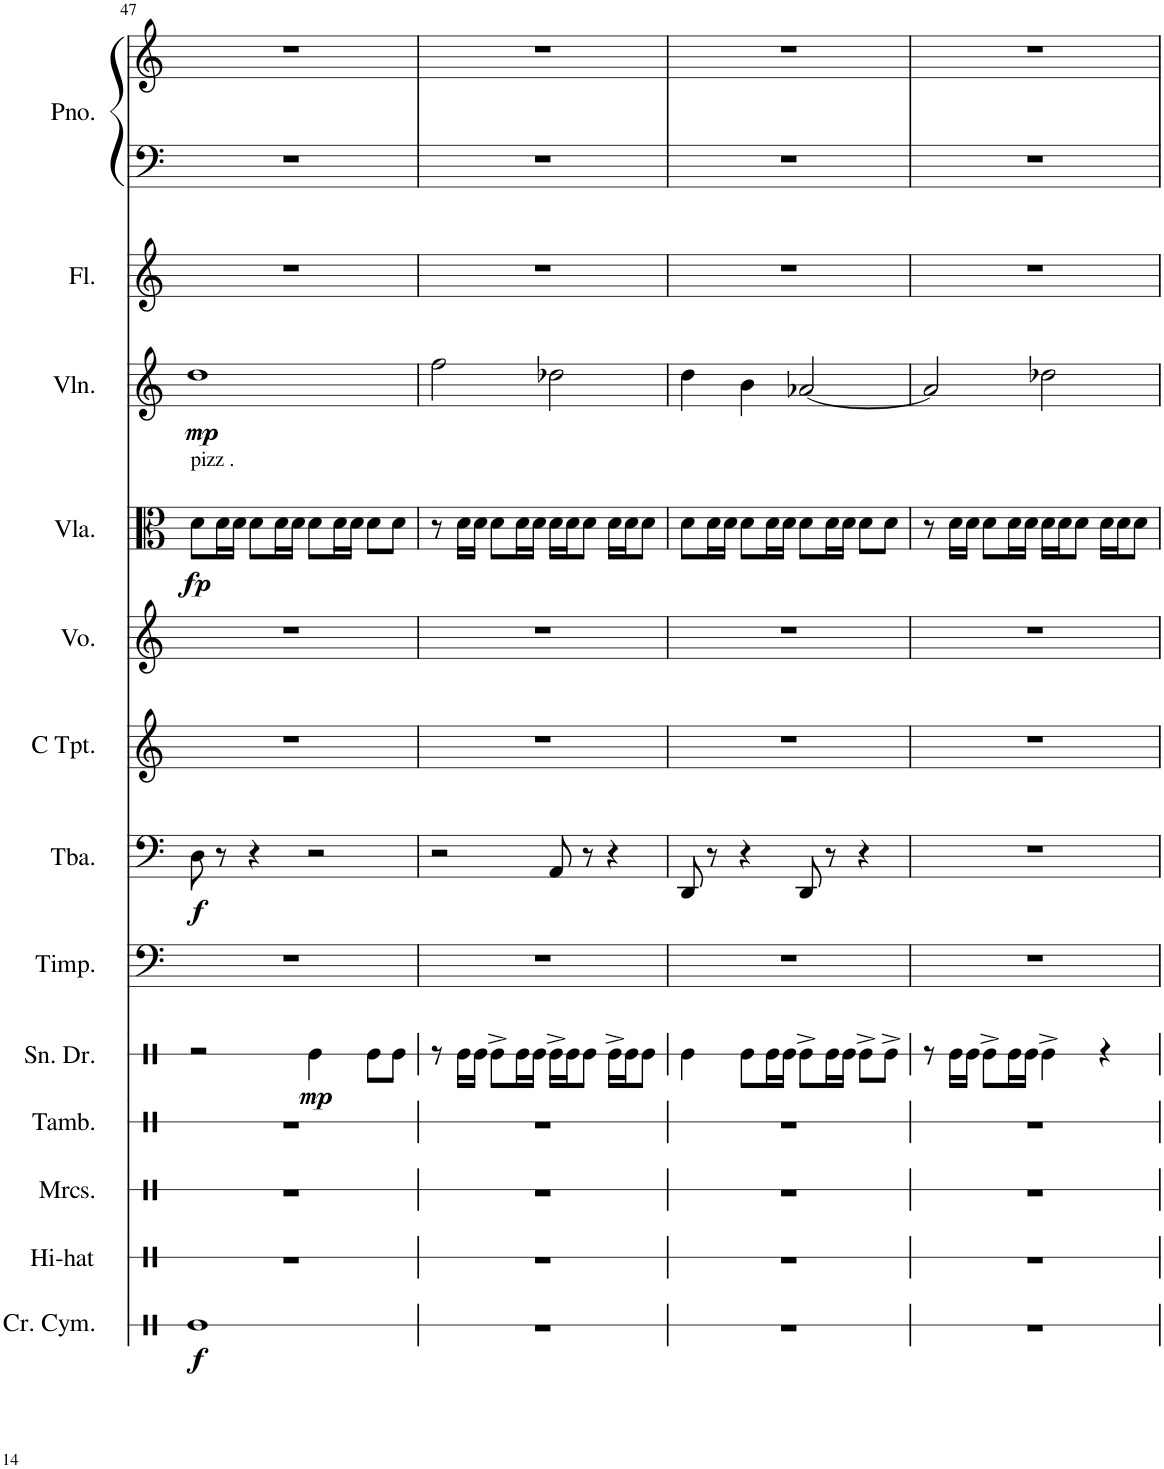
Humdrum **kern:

**kern	**dynam	**kern	**kern	**kern	**kern	**dynam	**kern	**kern	**dynam	**kern	**kern	**kern	**dynam	**kern	**dynam	**kern	**kern	**kern
*part13	*part13	*part12	*part11	*part10	*part9	*part9	*part8	*part7	*part7	*part6	*part5	*part4	*part4	*part3	*part3	*part2	*part1	*part1
*staff14	*staff14	*staff13	*staff12	*staff11	*staff10	*staff10	*staff9	*staff8	*staff8	*staff7	*staff6	*staff5	*staff5	*staff4	*staff4	*staff3	*staff2	*staff1
*I"Crash Cymbal	*	*I"Hi-hat	*I"Maracas	*I"Tambourine	*I"Snare Drum	*	*I"Timpani	*I"Tuba	*	*I"C Trumpet	*I"Voice	*I"Viola	*	*I"Violin	*	*I"Flute	*I"Piano	*
*I'Cr. Cym.	*	*I'Hi-hat	*I'Mrcs.	*I'Tamb.	*I'Sn. Dr.	*	*I'Timp.	*I'Tba.	*	*I'C Tpt.	*I'Vo.	*I'Vla.	*	*I'Vln.	*	*I'Fl.	*I'Pno.	*
!!LO:PB:g=z
*clefX	*	*clefX	*clefX	*clefX	*clefX	*	*clefF4	*clefF4	*	*clefG2	*clefG2	*clefC3	*	*clefG2	*	*clefG2	*clefF4	*clefG2
*k[]	*	*k[]	*k[]	*k[]	*k[]	*	*k[]	*k[]	*	*k[]	*k[]	*k[]	*	*k[]	*	*k[]	*k[]	*k[]
*M4/4	*	*M4/4	*M4/4	*M4/4	*M4/4	*	*M4/4	*M4/4	*	*M4/4	*M4/4	*M4/4	*	*M4/4	*	*M4/4	*M4/4	*M4/4
=47	=47	=47	=47	=47	=47	=47	=47	=47	=47	=47	=47	=47	=47	=47	=47	=47	=47	=47
!	!	!	!	!	!	!	!	!	!	!	!	!LO:TX:a:t=pizz .	!	!	!	!	!	!
!	!LO:DY:b	!	!	!	!	!	!	!	!LO:DY:b	!	!	!	!LO:DY:b	!	!LO:DY:b	!	!	!
1Re	f	1r	1r	1r	2r	.	1r	8D\	f	1r	1r	8d\L	fp	1dd	mp	1r	1r	1r
.	.	.	.	.	.	.	.	8r	.	.	.	16d\L	.	.	.	.	.	.
.	.	.	.	.	.	.	.	.	.	.	.	16d\JJ	.	.	.	.	.	.
.	.	.	.	.	.	.	.	4r	.	.	.	8d\L	.	.	.	.	.	.
.	.	.	.	.	.	.	.	.	.	.	.	16d\L	.	.	.	.	.	.
.	.	.	.	.	.	.	.	.	.	.	.	16d\JJ	.	.	.	.	.	.
!	!	!	!	!	!	!LO:DY:b	!	!	!	!	!	!	!	!	!	!	!	!
.	.	.	.	.	4Re\	mp	.	2r	.	.	.	8d\L	.	.	.	.	.	.
.	.	.	.	.	.	.	.	.	.	.	.	16d\L	.	.	.	.	.	.
.	.	.	.	.	.	.	.	.	.	.	.	16d\JJ	.	.	.	.	.	.
.	.	.	.	.	8Re\L	.	.	.	.	.	.	8d\L	.	.	.	.	.	.
.	.	.	.	.	8Re\J	.	.	.	.	.	.	8d\J	.	.	.	.	.	.
=48	=48	=48	=48	=48	=48	=48	=48	=48	=48	=48	=48	=48	=48	=48	=48	=48	=48	=48
1r	.	1r	1r	1r	8r	.	1r	2r	.	1r	1r	8r	.	2ff\	.	1r	1r	1r
.	.	.	.	.	16Re\LL	.	.	.	.	.	.	16d\LL	.	.	.	.	.	.
.	.	.	.	.	16Re\JJ	.	.	.	.	.	.	16d\JJ	.	.	.	.	.	.
.	.	.	.	.	8Re^\L	.	.	.	.	.	.	8d\L	.	.	.	.	.	.
.	.	.	.	.	16Re\L	.	.	.	.	.	.	16d\L	.	.	.	.	.	.
.	.	.	.	.	16Re\JJ	.	.	.	.	.	.	16d\JJ	.	.	.	.	.	.
.	.	.	.	.	16Re^\LL	.	.	8AA/	.	.	.	16d\LL	.	2dd-X\	.	.	.	.
.	.	.	.	.	16Re\J	.	.	.	.	.	.	16d\J	.	.	.	.	.	.
.	.	.	.	.	8Re\J	.	.	8r	.	.	.	8d\J	.	.	.	.	.	.
.	.	.	.	.	16Re^\LL	.	.	4r	.	.	.	16d\LL	.	.	.	.	.	.
.	.	.	.	.	16Re\J	.	.	.	.	.	.	16d\J	.	.	.	.	.	.
.	.	.	.	.	8Re\J	.	.	.	.	.	.	8d\J	.	.	.	.	.	.
=49	=49	=49	=49	=49	=49	=49	=49	=49	=49	=49	=49	=49	=49	=49	=49	=49	=49	=49
1r	.	1r	1r	1r	4Re\	.	1r	8DD/	.	1r	1r	8d\L	.	4dd\	.	1r	1r	1r
.	.	.	.	.	.	.	.	8r	.	.	.	16d\L	.	.	.	.	.	.
.	.	.	.	.	.	.	.	.	.	.	.	16d\JJ	.	.	.	.	.	.
.	.	.	.	.	8Re\L	.	.	4r	.	.	.	8d\L	.	4b\	.	.	.	.
.	.	.	.	.	16Re\L	.	.	.	.	.	.	16d\L	.	.	.	.	.	.
.	.	.	.	.	16Re\JJ	.	.	.	.	.	.	16d\JJ	.	.	.	.	.	.
.	.	.	.	.	8Re^\L	.	.	8DD/	.	.	.	8d\L	.	[2a-X/	.	.	.	.
.	.	.	.	.	16Re\L	.	.	8r	.	.	.	16d\L	.	.	.	.	.	.
.	.	.	.	.	16Re\JJ	.	.	.	.	.	.	16d\JJ	.	.	.	.	.	.
.	.	.	.	.	8Re^\L	.	.	4r	.	.	.	8d\L	.	.	.	.	.	.
.	.	.	.	.	8Re^\J	.	.	.	.	.	.	8d\J	.	.	.	.	.	.
=50	=50	=50	=50	=50	=50	=50	=50	=50	=50	=50	=50	=50	=50	=50	=50	=50	=50	=50
1r	.	1r	1r	1r	8r	.	1r	1r	.	1r	1r	8r	.	2a-/]	.	1r	1r	1r
.	.	.	.	.	16Re\LL	.	.	.	.	.	.	16d\LL	.	.	.	.	.	.
.	.	.	.	.	16Re\JJ	.	.	.	.	.	.	16d\JJ	.	.	.	.	.	.
.	.	.	.	.	8Re^\L	.	.	.	.	.	.	8d\L	.	.	.	.	.	.
.	.	.	.	.	16Re\L	.	.	.	.	.	.	16d\L	.	.	.	.	.	.
.	.	.	.	.	16Re\JJ	.	.	.	.	.	.	16d\JJ	.	.	.	.	.	.
.	.	.	.	.	4Re^\	.	.	.	.	.	.	16d\LL	.	2dd-X\	.	.	.	.
.	.	.	.	.	.	.	.	.	.	.	.	16d\J	.	.	.	.	.	.
.	.	.	.	.	.	.	.	.	.	.	.	8d\J	.	.	.	.	.	.
.	.	.	.	.	4r	.	.	.	.	.	.	16d\LL	.	.	.	.	.	.
.	.	.	.	.	.	.	.	.	.	.	.	16d\J	.	.	.	.	.	.
.	.	.	.	.	.	.	.	.	.	.	.	8d\J	.	.	.	.	.	.
=	=	=	=	=	=	=	=	=	=	=	=	=	=	=	=	=	=	=
*-	*-	*-	*-	*-	*-	*-	*-	*-	*-	*-	*-	*-	*-	*-	*-	*-	*-	*-
